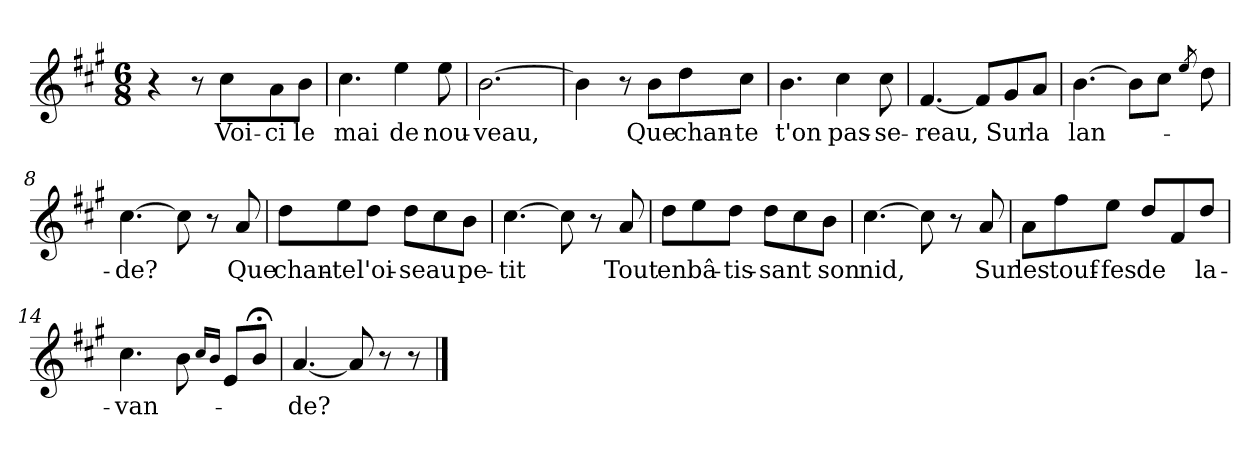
**kern	**text
*part1	*part1
*staff1	*staff1
*clefG2	*
*k[f#c#g#]	*
*M6/8	*
=1	=1
4r	.
8r	.
!	!LO:LY:b
8cc#\L	Voi-
!	!LO:LY:b
8a\	-ci
!	!LO:LY:b
8b\J	le
=2	=2
!	!LO:LY:b
4.cc#\	mai
!	!LO:LY:b
4ee\	de
!	!LO:LY:b
8ee\	nou-
=3	=3
!	!LO:LY:b
[2.b\	-veau,
=4	=4
4b\]	.
8r	.
!	!LO:LY:b
8b\L	Que
!	!LO:LY:b
8dd\	chan-
!	!LO:LY:b
8cc#\J	-te
=5	=5
!	!LO:LY:b
4.b\	t'on
!	!LO:LY:b
4cc#\	pas-
!	!LO:LY:b
8cc#\	-se-
=6	=6
!	!LO:LY:b
[4.f#/	-reau,
8f#/L]	.
!	!LO:LY:b
8g#/	Sur
!	!LO:LY:b
8a/J	la
=7	=7
!	!LO:LY:b
[4.b\	lan-
8b\L]	.
8cc#\J	.
8qee/	.
8dd\	.
=8	=8
!	!LO:LY:b
[4.cc#\	-de?
8cc#\]	.
8r	.
!	!LO:LY:b
8a/	Que
!!LO:LB:g=z
=9	=9
!	!LO:LY:b
8dd\L	chan-
!	!LO:LY:b
8ee\	-te
!	!LO:LY:b
8dd\J	l'oi-
!	!LO:LY:b
8dd\L	-seau
8cc#\	.
!	!LO:LY:b
8b\J	pe-
=10	=10
!	!LO:LY:b
[4.cc#\	-tit
8cc#\]	.
8r	.
!	!LO:LY:b
8a/	Tout
=11	=11
!	!LO:LY:b
8dd\L	en
!	!LO:LY:b
8ee\	bâ-
!	!LO:LY:b
8dd\J	-tis-
!	!LO:LY:b
8dd\L	-sant
8cc#\	.
!	!LO:LY:b
8b\J	son
=12	=12
!	!LO:LY:b
[4.cc#\	nid,
8cc#\]	.
8r	.
!	!LO:LY:b
8a/	Sur
=13	=13
!	!LO:LY:b
8a\L	les
!	!LO:LY:b
8ff#\	touf-
!	!LO:LY:b
8ee\J	-fes
!	!LO:LY:b
8dd/L	de
8f#/	.
!	!LO:LY:b
8dd/J	la-
=14	=14
!	!LO:LY:b
4.cc#\	-van-
8b\	.
16qcc#/LL	.
16qb/JJ	.
8e/L	.
8b;</J	.
=15	=15
!	!LO:LY:b
[4.a/	-de?
8a/]	.
8r	.
8r	.
==	==
*-	*-
